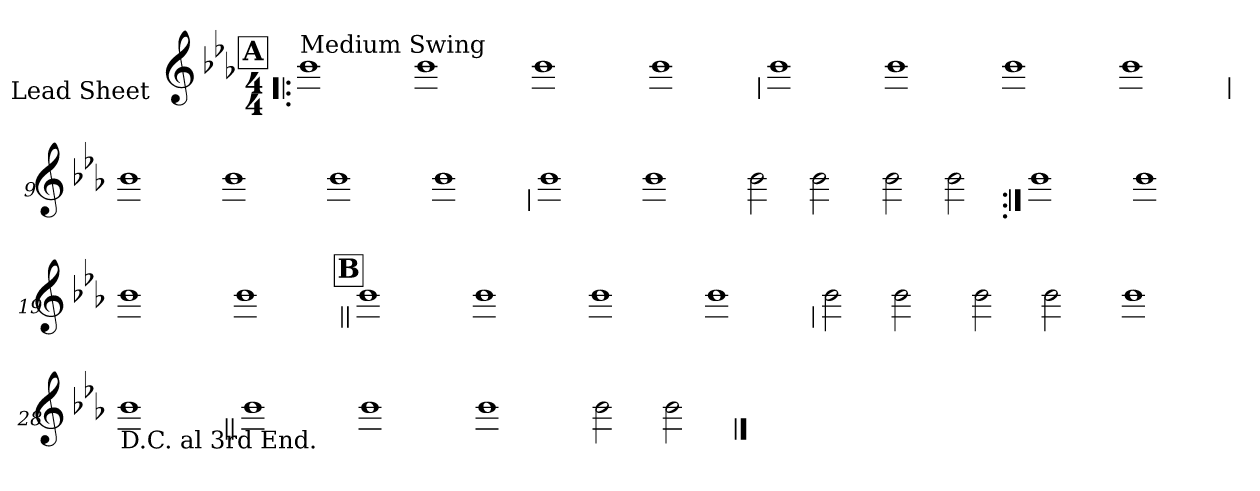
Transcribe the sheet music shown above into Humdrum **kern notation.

**kern
*part1
*staff1
*I"Lead Sheet
*stria0
*clefG2
*k[b-e-a-]
*E-:
*M4/4
!!LO:REH:place=s1:a:t=A
=1!|:
!LO:TX:a:t=Medium Swing
1b-
=2-
1b-
=3-
1b-
=4-
1b-
!!LO:LB:g=z
=5
1b-
=6-
1b-
=7-
1b-
=8-
1b-
!!LO:LB:g=z
=9
1b-
=10-
1b-
=11-
1b-
=12-
1b-
!!LO:LB:g=z
=13
1b-
=14-
1b-
=15-
2b-
2b-
=16-
2b-
2b-
!!LO:LB:g=z
=17:|!
1b-
=18-
1b-
=19-
1b-
=20-
1b-
!!LO:LB:g=z
!!LO:REH:place=s1:a:t=B
=21||
1b-
=22-
1b-
=23-
1b-
=24-
1b-
!!LO:LB:g=z
=25
2b-
2b-
=26-
2b-
2b-
=27-
1b-
=28-
!LO:TX:b:t=D.C. al 3rd End.
1b-
!!LO:LB:g=z
=29||
1b-
=30-
1b-
=31-
1b-
=32-
2b-
2b-
==
*-
